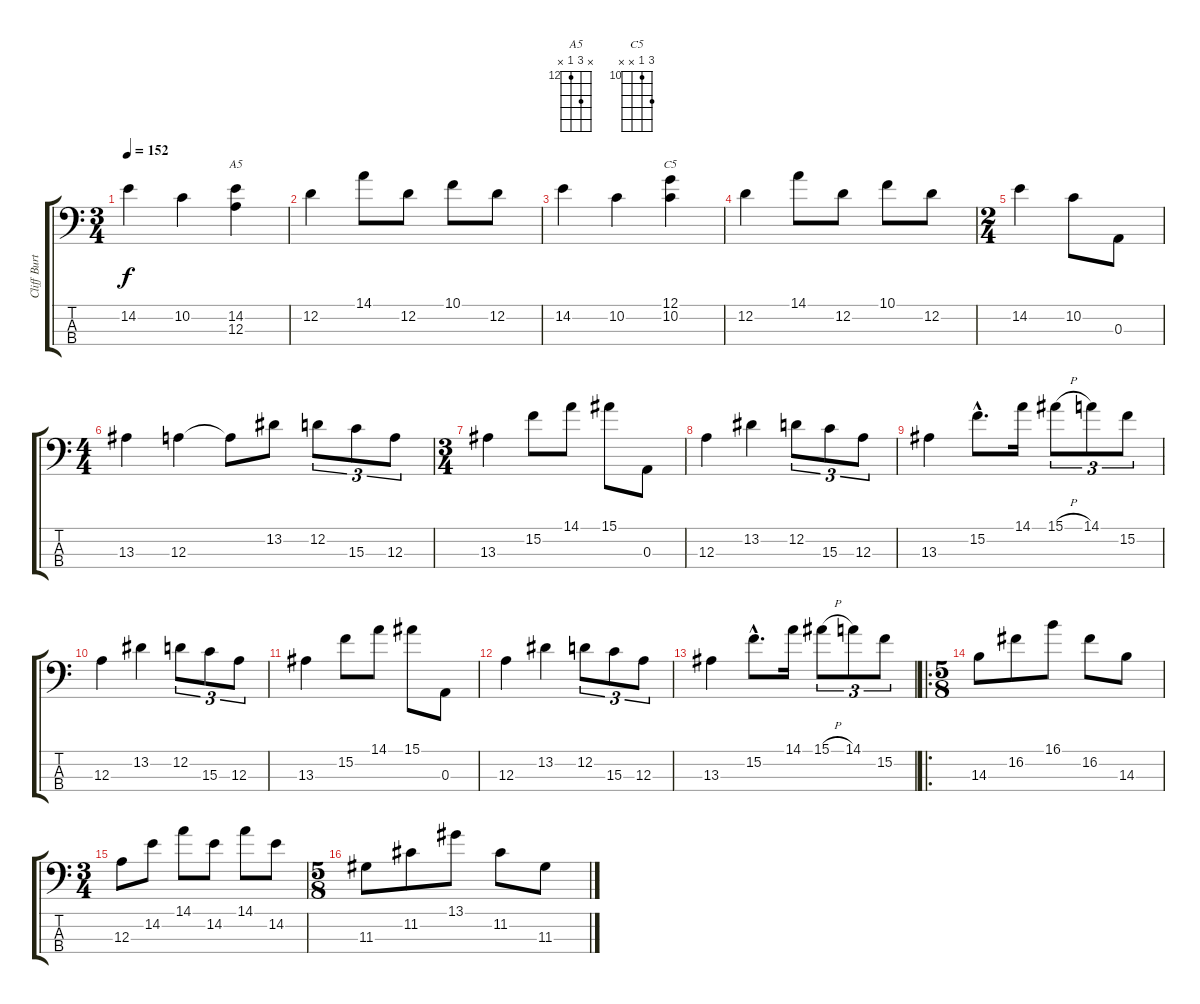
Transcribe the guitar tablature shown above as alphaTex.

\track ("Cliff Burton" "Cliff Burt") {instrument electricbasspick}
\staff {score tabs}
\tuning (G2 D2 A1 E1) {hide}
\chord ("A5" x 14 12 x) {firstfret 12}
\chord ("C5" 12 10 x x) {firstfret 10}
\ts (3 4)
\tempo 152
\clef f4
\ks c
14.2.4{dy f} 10.2.4 (14.2 12.3).4{ch "A5"} |
12.2.4 14.1.8 12.2.8 10.1.8 12.2.8 |
14.2.4 10.2.4 (12.1 10.2).4{ch "C5"} |
12.2.4 14.1.8 12.2.8 10.1.8 12.2.8 |
\ts (2 4)
14.2.4 10.2.8 0.3.8 |
\ts (4 4)
13.3.4 12.3.4 12.3{t}.8 13.2.8 12.2.8{tu (3 2)} 15.3.8{tu (3 2)} 12.3.8{tu (3 2)} |
\ts (3 4)
13.3.4 15.2.8 14.1.8 15.1.8 0.3.8 |
12.3.4 13.2.4 12.2.8{tu (3 2)} 15.3.8{tu (3 2)} 12.3.8{tu (3 2)} |
13.3.4 15.2{hac}.8{d} 14.1.16 15.1{h}.8{tu (3 2)} 14.1.8{tu (3 2)} 15.2.8{tu (3 2)} |
12.3.4 13.2.4 12.2.8{tu (3 2)} 15.3.8{tu (3 2)} 12.3.8{tu (3 2)} |
13.3.4 15.2.8 14.1.8 15.1.8 0.3.8 |
12.3.4 13.2.4 12.2.8{tu (3 2)} 15.3.8{tu (3 2)} 12.3.8{tu (3 2)} |
13.3.4 15.2{hac}.8{d} 14.1.16 15.1{h}.8{tu (3 2)} 14.1.8{tu (3 2)} 15.2.8{tu (3 2)} |
\ro
\ts (5 8)
14.3.8 16.2.8 16.1.8 16.2.8 14.3.8 |
\ts (3 4)
12.3.8 14.2.8 14.1.8 14.2.8 14.1.8 14.2.8 |
\ts (5 8)
11.3.8 11.2.8 13.1.8 11.2.8 11.3.8
